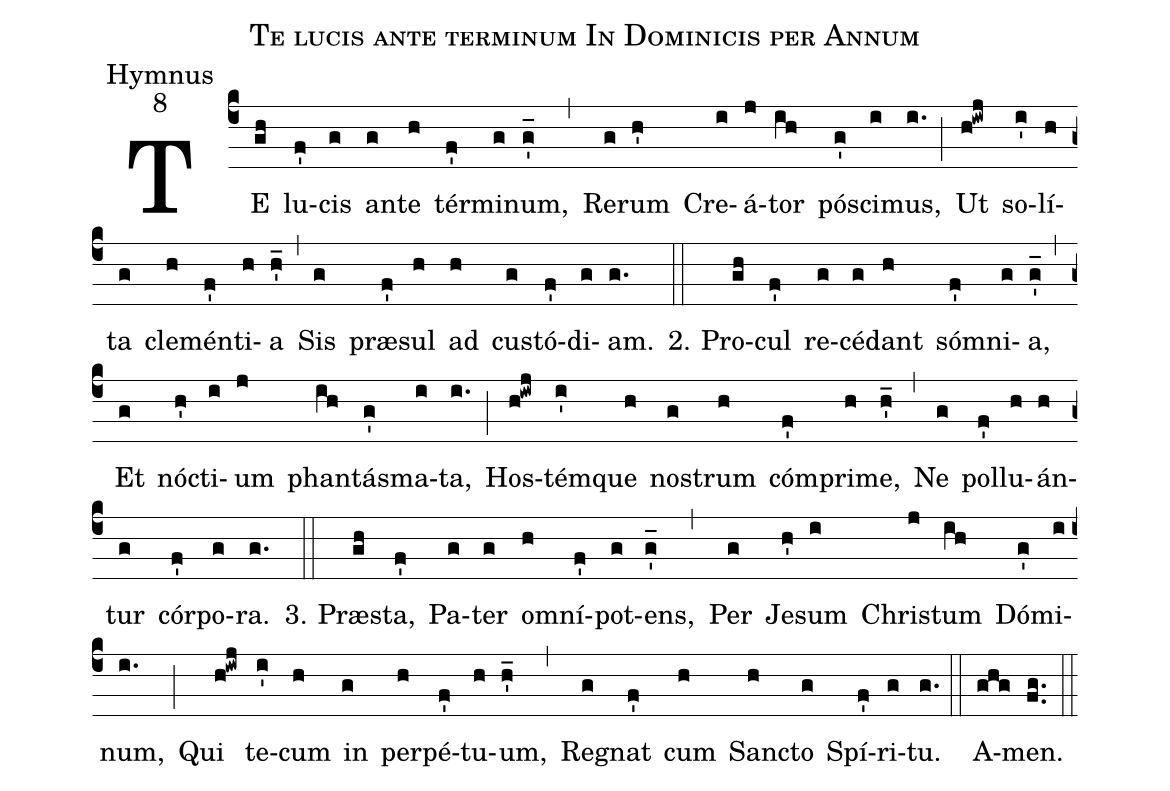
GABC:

name:Te lucis ante terminum In Dominicis per Annum;
office-part:Hymnus;
mode:8;
%%
(c4)TE(gh) lu(f')cis(g) an(g)te(h) tér(f')mi(g)num,(g'_) (,)
Re(g)rum(h') Cre(i)á(j)tor(ih) pó(g')sci(i)mus,(i.) (;)
Ut(h!iwj) so(i')lí(h)ta(g) cle(h)mén(f')ti(h)a(h'_) (,)
Sis(g) præ(f')sul(h) ad(h) cus(g)tó(f')di(g)am.(g.) (::)


2. Pro(gh)cul(f') re(g)cé(g)dant(h) sóm(f')ni(g)a,(g'_) (,)
Et(g) nóc(h')ti(i)um(j) phan(ih)tás(g')ma(i)ta,(i.) (;)
Hos(h!iwj)tém(i')que(h) nos(g)trum(h) cóm(f')pri(h)me,(h'_) (,)
Ne(g) pol(f')lu(h)án(h)tur(g) cór(f')po(g)ra.(g.) (::)

3. Præ(gh)sta,(f') Pa(g)ter(g) om(h)ní(f')pot(g)ens,(g'_) (,)
Per(g) Je(h')sum(i) Chris(j)tum(ih) Dó(g')mi(i)num,(i.) (;)
Qui(h!iwj) te(i')cum(h) in(g) per(h)pé(f')tu(h)um,(h'_) (,)
Re(g)gnat(f') cum(h) Sanc(h)to(g) Spí(f')ri(g)tu.(g.) (::)
A(ghg)men.(fg..) (::)
